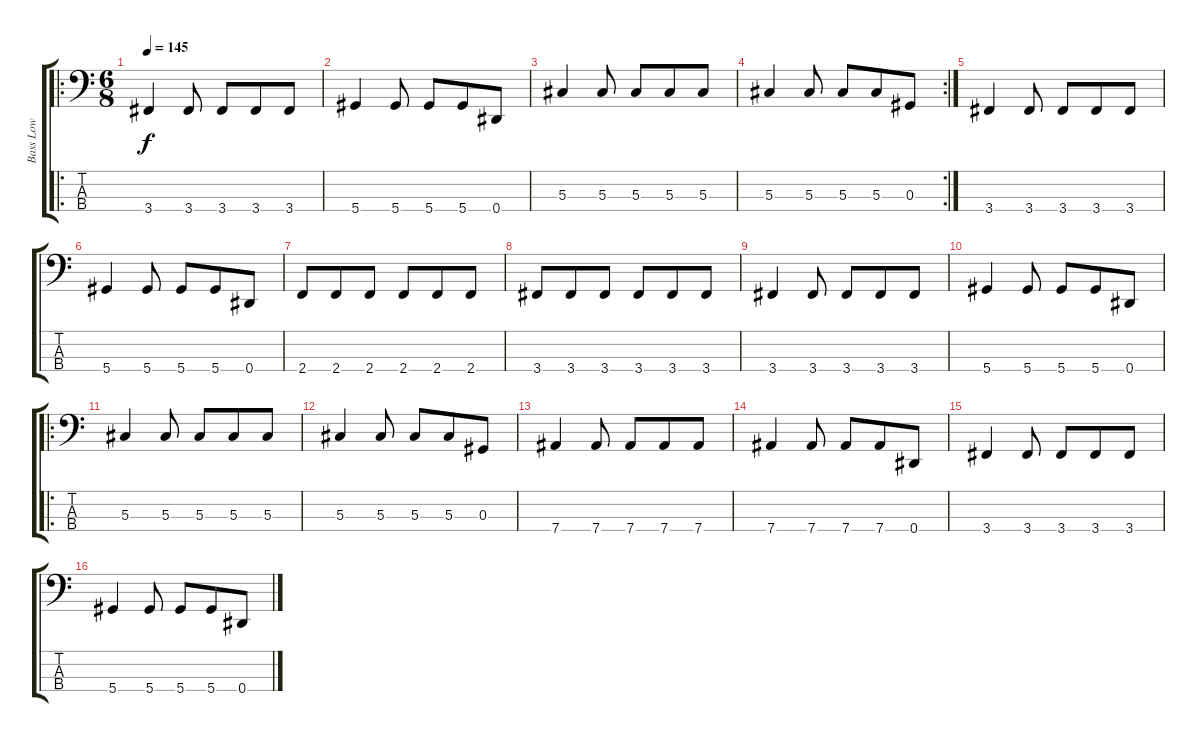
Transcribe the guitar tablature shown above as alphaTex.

\track ("Bass Low" "Bass Low") {instrument electricbassfinger}
\staff {score tabs}
\tuning (Gb2 Db2 Ab1 Eb1) {hide}
\ro
\ts (6 8)
\tempo 145
\clef f4
\ks c
3.4.4{dy f} 3.4.8 3.4.8 3.4.8 3.4.8 |
5.4.4 5.4.8 5.4.8 5.4.8 0.4.8 |
5.3.4 5.3.8 5.3.8 5.3.8 5.3.8 |
\rc 2
5.3.4 5.3.8 5.3.8 5.3.8 0.3.8 |
3.4.4 3.4.8 3.4.8 3.4.8 3.4.8 |
5.4.4 5.4.8 5.4.8 5.4.8 0.4.8 |
2.4.8 2.4.8 2.4.8 2.4.8 2.4.8 2.4.8 |
3.4.8 3.4.8 3.4.8 3.4.8 3.4.8 3.4.8 |
3.4.4 3.4.8 3.4.8 3.4.8 3.4.8 |
5.4.4 5.4.8 5.4.8 5.4.8 0.4.8 |
\ro
5.3.4 5.3.8 5.3.8 5.3.8 5.3.8 |
5.3.4 5.3.8 5.3.8 5.3.8 0.3.8 |
7.4.4 7.4.8 7.4.8 7.4.8 7.4.8 |
7.4.4 7.4.8 7.4.8 7.4.8 0.4.8 |
3.4.4 3.4.8 3.4.8 3.4.8 3.4.8 |
5.4.4 5.4.8 5.4.8 5.4.8 0.4.8
